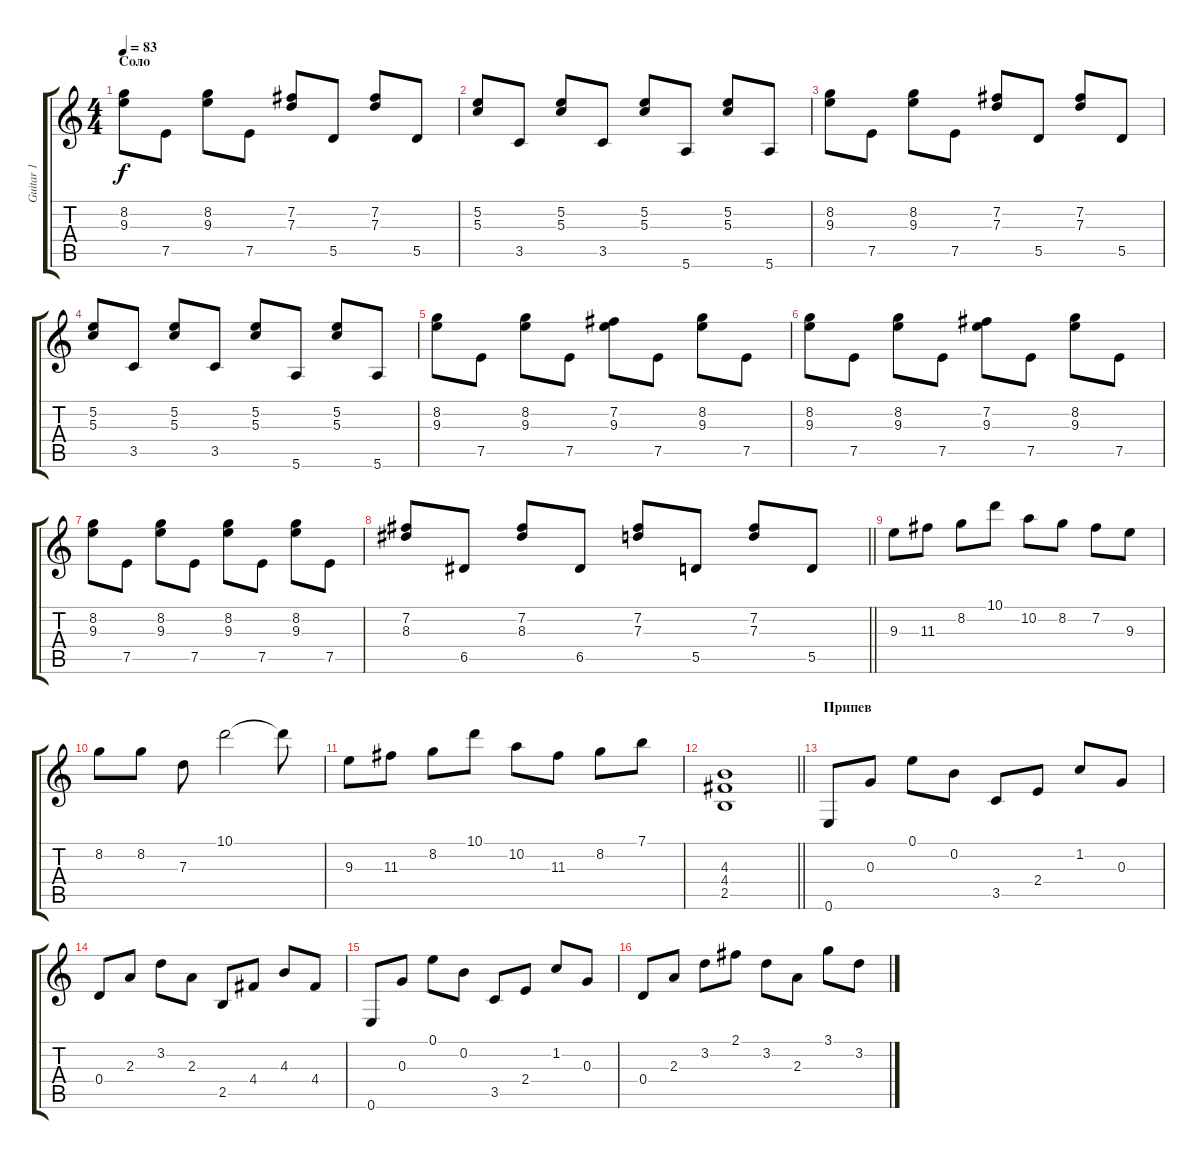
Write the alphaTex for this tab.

\track ("Guitar 1" "Guitar 1") {instrument electricguitarclean}
\staff {score tabs}
\tuning (E4 B3 G3 D3 A2 E2) {hide}
\ts (4 4)
\section ("" "Соло")
\tempo 83
\clef g2
\ks c
(8.2 9.3).8{dy f} 7.5.8 (8.2 9.3).8 7.5.8 (7.2 7.3).8 5.5.8 (7.2 7.3).8 5.5.8 |
(5.2 5.3).8 3.5.8 (5.2 5.3).8 3.5.8 (5.2 5.3).8 5.6.8 (5.2 5.3).8 5.6.8 |
(8.2 9.3).8 7.5.8 (8.2 9.3).8 7.5.8 (7.2 7.3).8 5.5.8 (7.2 7.3).8 5.5.8 |
(5.2 5.3).8 3.5.8 (5.2 5.3).8 3.5.8 (5.2 5.3).8 5.6.8 (5.2 5.3).8 5.6.8 |
(8.2 9.3).8 7.5.8 (8.2 9.3).8 7.5.8 (7.2 9.3).8 7.5.8 (8.2 9.3).8 7.5.8 |
(8.2 9.3).8 7.5.8 (8.2 9.3).8 7.5.8 (7.2 9.3).8 7.5.8 (8.2 9.3).8 7.5.8 |
(8.2 9.3).8 7.5.8 (8.2 9.3).8 7.5.8 (8.2 9.3).8 7.5.8 (8.2 9.3).8 7.5.8 |
\barLineRight lightlight
(7.2 8.3).8 6.5.8 (7.2 8.3).8 6.5.8 (7.2 7.3).8 5.5.8 (7.2 7.3).8 5.5.8 |
\section ("" "")
9.3.8 11.3.8 8.2.8 10.1.8 10.2.8 8.2.8 7.2.8 9.3.8 |
8.2.8 8.2.8 7.3.8 10.1.2 10.1{t}.8 |
9.3.8 11.3.8 8.2.8 10.1.8 10.2.8 11.3.8 8.2.8 7.1.8 |
\barLineRight lightlight
(4.3 4.4 2.5).1 |
\section ("" "Припев")
0.6.8 0.3.8 0.1.8 0.2.8 3.5.8 2.4.8 1.2.8 0.3.8 |
0.4.8 2.3.8 3.2.8 2.3.8 2.5.8 4.4.8 4.3.8 4.4.8 |
0.6.8 0.3.8 0.1.8 0.2.8 3.5.8 2.4.8 1.2.8 0.3.8 |
0.4.8 2.3.8 3.2.8 2.1.8 3.2.8 2.3.8 3.1.8 3.2.8
